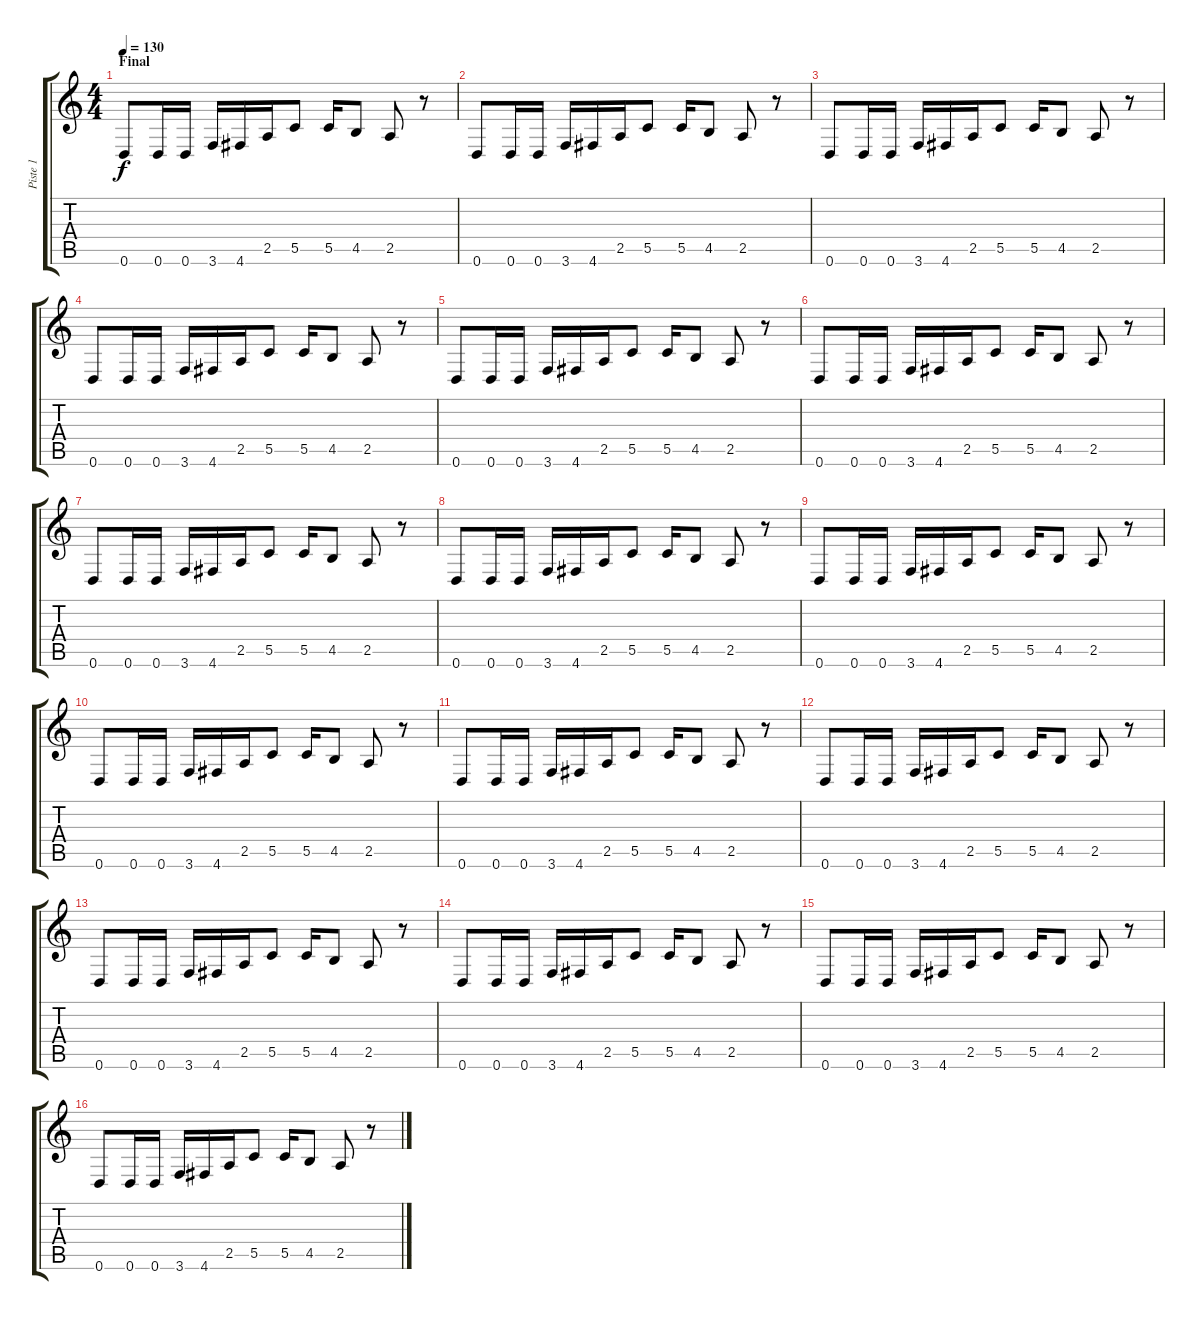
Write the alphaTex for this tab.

\track ("Piste 1" "Piste 1") {instrument distortionguitar}
\staff {score tabs}
\tuning (D4 A3 F3 C3 G2 D2) {hide}
\ts (4 4)
\section ("" "Final")
\tempo 130
\clef g2
\ks c
0.6.8{dy f} 0.6.16 0.6.16 3.6.16 4.6.16 2.5.16 5.5.8 5.5.16 4.5.8 2.5.8 r.8 |
0.6.8 0.6.16 0.6.16 3.6.16 4.6.16 2.5.16 5.5.8 5.5.16 4.5.8 2.5.8 r.8 |
0.6.8 0.6.16 0.6.16 3.6.16 4.6.16 2.5.16 5.5.8 5.5.16 4.5.8 2.5.8 r.8 |
0.6.8 0.6.16 0.6.16 3.6.16 4.6.16 2.5.16 5.5.8 5.5.16 4.5.8 2.5.8 r.8 |
0.6.8 0.6.16 0.6.16 3.6.16 4.6.16 2.5.16 5.5.8 5.5.16 4.5.8 2.5.8 r.8 |
0.6.8 0.6.16 0.6.16 3.6.16 4.6.16 2.5.16 5.5.8 5.5.16 4.5.8 2.5.8 r.8 |
0.6.8 0.6.16 0.6.16 3.6.16 4.6.16 2.5.16 5.5.8 5.5.16 4.5.8 2.5.8 r.8 |
0.6.8 0.6.16 0.6.16 3.6.16 4.6.16 2.5.16 5.5.8 5.5.16 4.5.8 2.5.8 r.8 |
0.6.8 0.6.16 0.6.16 3.6.16 4.6.16 2.5.16 5.5.8 5.5.16 4.5.8 2.5.8 r.8 |
0.6.8 0.6.16 0.6.16 3.6.16 4.6.16 2.5.16 5.5.8 5.5.16 4.5.8 2.5.8 r.8 |
0.6.8 0.6.16 0.6.16 3.6.16 4.6.16 2.5.16 5.5.8 5.5.16 4.5.8 2.5.8 r.8 |
0.6.8 0.6.16 0.6.16 3.6.16 4.6.16 2.5.16 5.5.8 5.5.16 4.5.8 2.5.8 r.8 |
0.6.8 0.6.16 0.6.16 3.6.16 4.6.16 2.5.16 5.5.8 5.5.16 4.5.8 2.5.8 r.8 |
0.6.8 0.6.16 0.6.16 3.6.16 4.6.16 2.5.16 5.5.8 5.5.16 4.5.8 2.5.8 r.8 |
0.6.8 0.6.16 0.6.16 3.6.16 4.6.16 2.5.16 5.5.8 5.5.16 4.5.8 2.5.8 r.8 |
0.6.8 0.6.16 0.6.16 3.6.16 4.6.16 2.5.16 5.5.8 5.5.16 4.5.8 2.5.8 r.8
